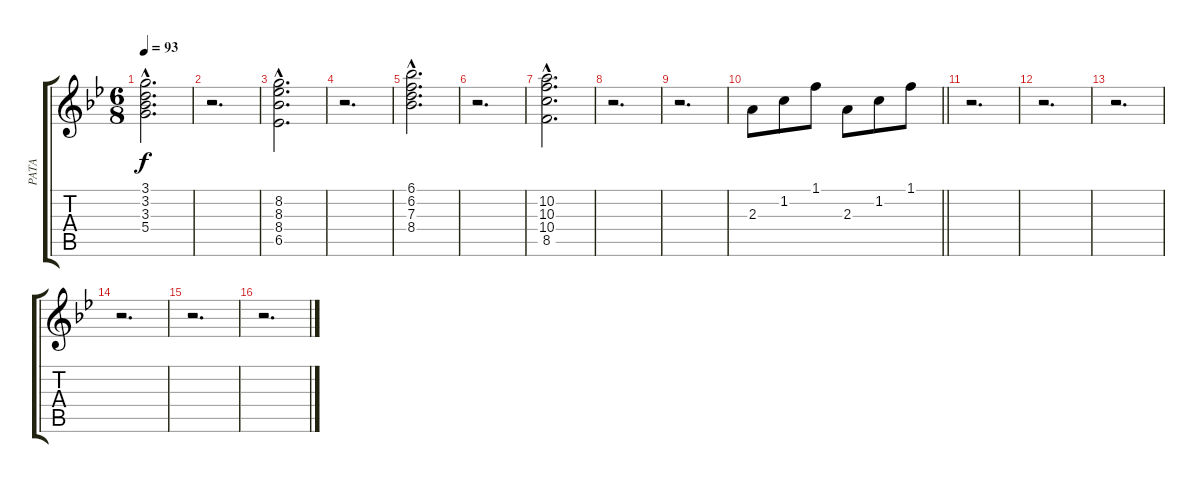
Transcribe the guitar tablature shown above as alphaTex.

\track ("PATA" "PATA") {instrument electricguitarjazz}
\staff {score tabs}
\tuning (E4 B3 G3 D3 A2 E2) {hide}
\ts (6 8)
\tempo 93
\clef g2
\ks bb
(3.1{hac} 3.2{hac} 3.3{hac} 5.4{hac}).2{d dy f} |
r.2{d} |
(8.2{hac} 8.3{hac} 8.4{hac} 6.5{hac}).2{d} |
r.2{d} |
(6.1{hac} 6.2{hac} 7.3{hac} 8.4{hac}).2{d} |
r.2{d} |
(10.2{hac} 10.3{hac} 10.4{hac} 8.5{hac}).2{d} |
r.2{d} |
r.2{d} |
\barLineRight lightlight
2.3.8 1.2.8 1.1.8 2.3.8 1.2.8 1.1.8 |
r.2{d} |
r.2{d} |
r.2{d} |
r.2{d} |
r.2{d} |
r.2{d}
